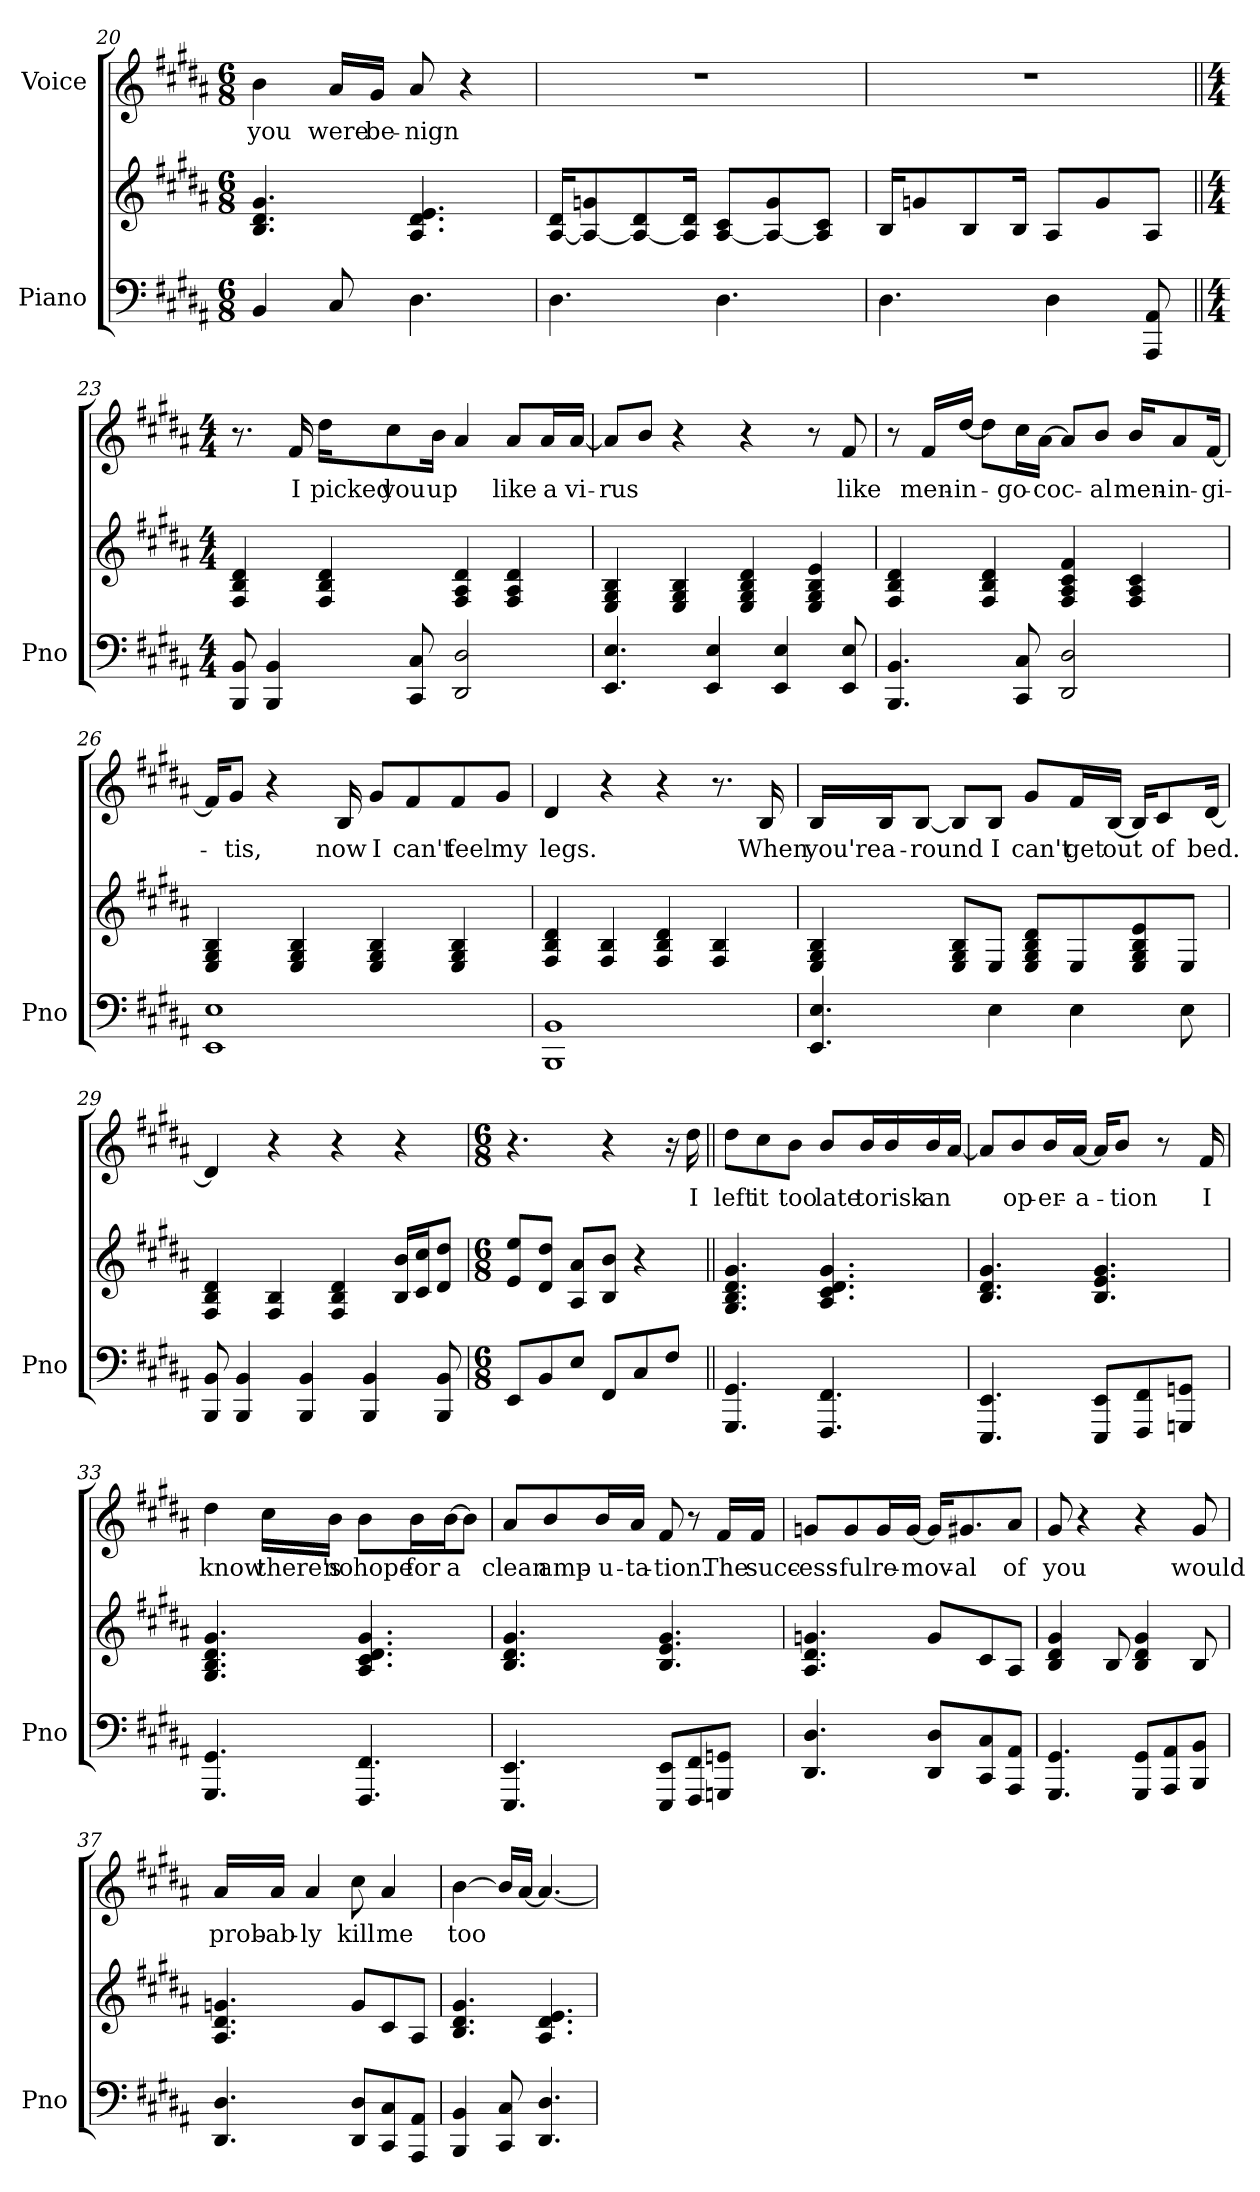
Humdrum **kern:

**kern	**kern	**kern	**text
*part2	*part2	*part1	*part1
*staff3	*staff2	*staff1	*staff1
*I"Piano	*	*I"Voice	*
*I'Pno	*	*	*
*clefF4	*clefG2	*clefG2	*
*k[f#c#g#d#a#]	*k[f#c#g#d#a#]	*k[f#c#g#d#a#]	*
*M6/8	*M6/8	*M6/8	*
=20	=20	=20	=20
!	!	!	!LO:LY:b
4BB/	4.B/ 4.d#/ 4.g#/	4b\	you
!	!	!	!LO:LY:b
8C#/	.	16a#/LL	were
!	!	!	!LO:LY:b
.	.	16g#/JJ	be-
!	!	!	!LO:LY:b
4.D#\	4.A#/ 4.d#/ 4.e/	8a#/	-nign
.	.	4r	.
!!LO:PB:g=z
=21	=21	=21	=21
4.D#\	[16A#/ 16d#/KL	2.r	.
.	8A#/_ 8gn/	.	.
.	8A#/_ 8d#/	.	.
.	16A#/] 16d#/Jk	.	.
4.D#\	[8A#/ 8c#/L	.	.
.	8A#/_ 8g/	.	.
.	8A#/] 8c#/J	.	.
=22	=22	=22	=22
4.D#\	16B/KL	2.r	.
.	8gn/	.	.
.	8B/	.	.
.	16B/Jk	.	.
4D#\	8A#/L	.	.
.	8g/	.	.
8AAA#/ 8AA#/	8A#/J	.	.
=23||	=23||	=23||	=23||
*M4/4	*M4/4	*M4/4	*
8BBB/ 8BB/	4F#/ 4B/ 4d#/	8.r	.
4BBB/ 4BB/	.	.	.
!	!	!	!LO:LY:b
.	.	16f#/	I
!	!	!	!LO:LY:b
.	4F#/ 4B/ 4d#/	16dd#\KL	picked
!	!	!	!LO:LY:b
.	.	8cc#\	you
8CC#/ 8C#/	.	.	.
!	!	!	!LO:LY:b
.	.	16b\Jk	up
2DD#/ 2D#/	4F#/ 4A#/ 4d#/	4a#/	.
!	!	!	!LO:LY:b
.	4F#/ 4A#/ 4d#/	8a#/L	like
!	!	!	!LO:LY:b
.	.	16a#/L	a
!	!	!	!LO:LY:b
.	.	[16a#/JJ	vi-
!!LO:LB:g=z
=24	=24	=24	=24
!	!	!	!LO:LY:b
4.EE/ 4.E/	4E/ 4G#/ 4B/	8a#/L]	-rus
.	.	8b/J	.
.	4E/ 4G#/ 4B/	4r	.
4EE/ 4E/	.	.	.
.	4E/ 4G#/ 4B/ 4d#/	4r	.
4EE/ 4E/	.	.	.
.	4E/ 4G#/ 4B/ 4e/	8r	.
!	!	!	!LO:LY:b
8EE/ 8E/	.	8f#/	like
=25	=25	=25	=25
4.BBB/ 4.BB/	4F#/ 4B/ 4d#/	8r	.
!	!	!	!LO:LY:b
.	.	16f#/LL	men-
!	!	!	!LO:LY:b
.	.	[16dd#/JJ	-in-
.	4F#/ 4B/ 4d#/	8dd#\L]	.
!	!	!	!LO:LY:b
8CC#/ 8C#/	.	16cc#\L	-go-
!	!	!	!LO:LY:b
.	.	[16a#\JJ	-coc-
2DD#/ 2D#/	4F#/ 4A#/ 4c#/ 4f#/	8a#/L]	.
!	!	!	!LO:LY:b
.	.	8b/J	-al
!	!	!	!LO:LY:b
.	4F#/ 4A#/ 4c#/	16b/KL	men-
!	!	!	!LO:LY:b
.	.	8a#/	-in-
!	!	!	!LO:LY:b
.	.	[16f#/Jk	-gi-
=26	=26	=26	=26
1EE 1E	4E/ 4G#/ 4B/	16f#/KL]	.
!	!	!	!LO:LY:b
.	.	8g#/J	-tis,
.	.	4r	.
.	4E/ 4G#/ 4B/	.	.
!	!	!	!LO:LY:b
.	.	16B/	now
!	!	!	!LO:LY:b
.	4E/ 4G#/ 4B/	8g#/L	I
!	!	!	!LO:LY:b
.	.	8f#/	can't
!	!	!	!LO:LY:b
.	4E/ 4G#/ 4B/	8f#/	feel
!	!	!	!LO:LY:b
.	.	8g#/J	my
!!LO:LB:g=z
=27	=27	=27	=27
!	!	!	!LO:LY:b
1BBB 1BB	4F#/ 4B/ 4d#/	4d#/	legs.
.	4F#/ 4B/	4r	.
.	4F#/ 4B/ 4d#/	4r	.
.	4F#/ 4B/	8.r	.
!	!	!	!LO:LY:b
.	.	16B/	When
=28	=28	=28	=28
!	!	!	!LO:LY:b
4.EE/ 4.E/	4E/ 4G#/ 4B/	16B/LL	you're
!	!	!	!LO:LY:b
.	.	16B/J	a-
!	!	!	!LO:LY:b
.	.	[8B/J	-round
.	8E/ 8G#/ 8B/L	8B/L]	.
!	!	!	!LO:LY:b
4E\	8E/J	8B/J	I
!	!	!	!LO:LY:b
.	8E/ 8G#/ 8B/ 8d#/L	8g#/L	can't
!	!	!	!LO:LY:b
4E\	8E/	16f#/L	get
!	!	!	!LO:LY:b
.	.	[16B/JJ	out
.	8E/ 8G#/ 8B/ 8e/	16B/KL]	.
!	!	!	!LO:LY:b
.	.	8c#/	of
8E\	8E/J	.	.
!	!	!	!LO:LY:b
.	.	[16d#/Jk	bed.
=29	=29	=29	=29
8BBB/ 8BB/	4F#/ 4B/ 4d#/	4d#/]	.
4BBB/ 4BB/	.	.	.
.	4F#/ 4B/	4r	.
4BBB/ 4BB/	.	.	.
.	4F#/ 4B/ 4d#/	4r	.
4BBB/ 4BB/	.	.	.
.	16B/ 16b/LL	4r	.
.	16c#/ 16cc#/J	.	.
8BBB/ 8BB/	8d#/ 8dd#/J	.	.
!!LO:LB:g=z
=30	=30	=30	=30
*M6/8	*M6/8	*M6/8	*
8EE/L	8e/ 8ee/L	4.r	.
8BB/	8d#/ 8dd#/J	.	.
8E/J	8A#/ 8a#/L	.	.
8FF#/L	8B/ 8b/J	4r	.
8C#/	4r	.	.
8F#/J	.	16r	.
!	!	!	!LO:LY:b
.	.	16dd#\	I
=31||	=31||	=31||	=31||
!	!	!	!LO:LY:b
4.GGG#/ 4.GG#/	4.G#/ 4.B/ 4.d#/ 4.g#/	8dd#\L	left
!	!	!	!LO:LY:b
.	.	8cc#\	it
!	!	!	!LO:LY:b
.	.	8b\J	too
!	!	!	!LO:LY:b
4.FFF#/ 4.FF#/	4.A#/ 4.c#/ 4.d#/ 4.g#/	8b/L	late
!	!	!	!LO:LY:b
.	.	16b/L	to
!	!	!	!LO:LY:b
.	.	16b/	risk
!	!	!	!LO:LY:b
.	.	16b/	an
.	.	[16a#/JJ	.
=32	=32	=32	=32
4.EEE/ 4.EE/	4.B/ 4.d#/ 4.g#/	8a#/L]	.
!	!	!	!LO:LY:b
.	.	8b/	op-
!	!	!	!LO:LY:b
.	.	16b/L	-er-
!	!	!	!LO:LY:b
.	.	[16a#/JJ	-a-
8EEE/ 8EE/L	4.B/ 4.e/ 4.g#/	16a#/KL]	.
!	!	!	!LO:LY:b
.	.	8b/J	-tion
8FFF#/ 8FF#/	.	.	.
.	.	8r	.
8GGGn/ 8GGn/J	.	.	.
!	!	!	!LO:LY:b
.	.	16f#/	I
!!LO:PB:g=z
=33	=33	=33	=33
!	!	!	!LO:LY:b
4.GGG#/ 4.GG#/	4.G#/ 4.B/ 4.d#/ 4.g#/	4dd#\	know
!	!	!	!LO:LY:b
.	.	16cc#\LL	there's
!	!	!	!LO:LY:b
.	.	16b\JJ	no
!	!	!	!LO:LY:b
4.FFF#/ 4.FF#/	4.A#/ 4.c#/ 4.d#/ 4.g#/	8b\L	hope
!	!	!	!LO:LY:b
.	.	16b\L	for
!	!	!	!LO:LY:b
.	.	[16b\J	a
.	.	8b\J]	.
=34	=34	=34	=34
!	!	!	!LO:LY:b
4.EEE/ 4.EE/	4.B/ 4.d#/ 4.g#/	8a#/L	clean
!	!	!	!LO:LY:b
.	.	8b/	amp-
!	!	!	!LO:LY:b
.	.	16b/L	-u-
!	!	!	!LO:LY:b
.	.	16a#/JJ	-ta-
!	!	!	!LO:LY:b
8EEE/ 8EE/L	4.B/ 4.e/ 4.g#/	8f#/	-tion.
8FFF#/ 8FF#/	.	8r	.
!	!	!	!LO:LY:b
8GGGn/ 8GGn/J	.	16f#/LL	The
!	!	!	!LO:LY:b
.	.	16f#/JJ	succ-
=35	=35	=35	=35
!	!	!	!LO:LY:b
4.DD#/ 4.D#/	4.A#/ 4.d#/ 4.gn/	8gn/L	-ess-
!	!	!	!LO:LY:b
.	.	8g/	-ful
!	!	!	!LO:LY:b
.	.	16g/L	re-
!	!	!	!LO:LY:b
.	.	[16g/JJ	-mov-
8DD#/ 8D#/L	8g/L	16g/KL]	.
!	!	!	!LO:LY:b
.	.	8.g#X/	-al
8CC#/ 8C#/	8c#/	.	.
!	!	!	!LO:LY:b
8AAA#/ 8AA#/J	8A#/J	8a#/J	of
!!LO:LB:g=z
=36	=36	=36	=36
!	!	!	!LO:LY:b
4.GGG#/ 4.GG#/	4B/ 4d#/ 4g#/	8g#/	you
.	.	4r	.
.	8B/	.	.
8GGG#/ 8GG#/L	4B/ 4d#/ 4g#/	4r	.
8AAA#/ 8AA#/	.	.	.
!	!	!	!LO:LY:b
8BBB/ 8BB/J	8B/	8g#/	would
=37	=37	=37	=37
!	!	!	!LO:LY:b
4.DD#/ 4.D#/	4.A#/ 4.d#/ 4.gn/	16a#/LL	prob-
!	!	!	!LO:LY:b
.	.	16a#/JJ	-ab-
!	!	!	!LO:LY:b
.	.	4a#/	-ly
!	!	!	!LO:LY:b
8DD#/ 8D#/L	8g/L	8cc#\	kill
!	!	!	!LO:LY:b
8CC#/ 8C#/	8c#/	4a#/	me
8AAA#/ 8AA#/J	8A#/J	.	.
=38	=38	=38	=38
!	!	!	!LO:LY:b
4BBB/ 4BB/	4.B/ 4.d#/ 4.g#/	[4b\	too
8CC#/ 8C#/	.	16b/LL]	.
.	.	[16a#/JJ	.
!	!	!	!LO:LY:b
4.DD#/ 4.D#/	4.A#/ 4.d#/ 4.e/	4.a#/_	.
=	=	=	=
*-	*-	*-	*-
